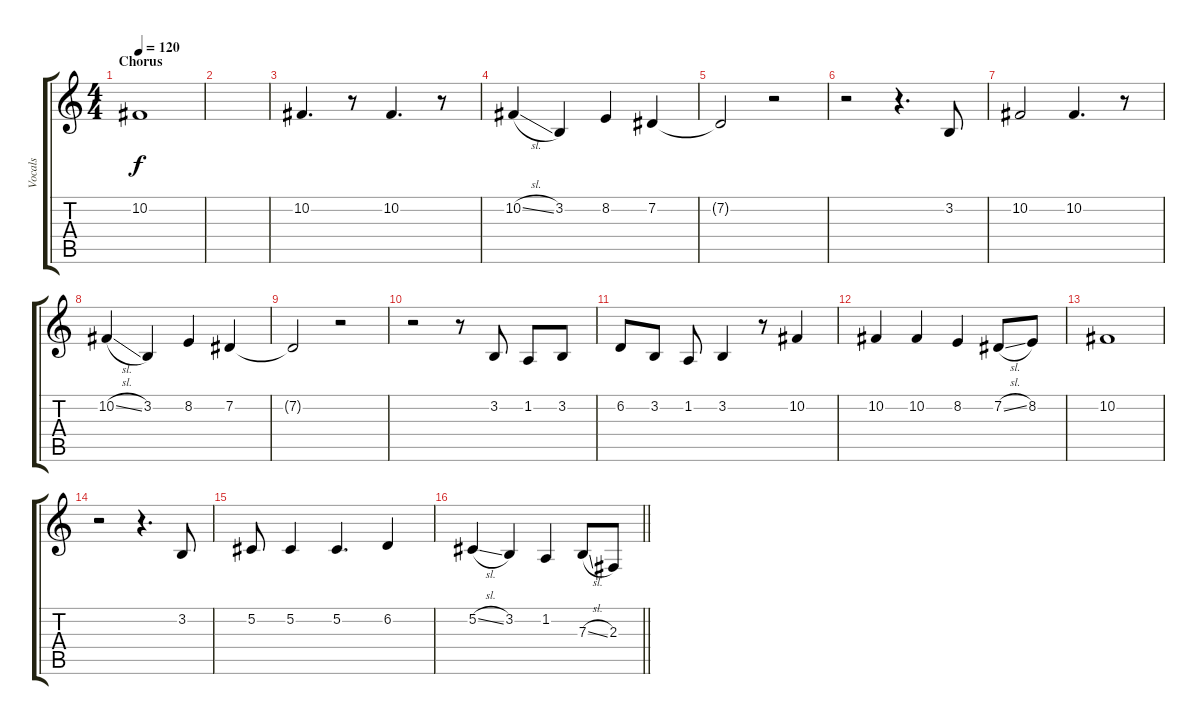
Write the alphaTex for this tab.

\track ("Vocals" "Vocals") {instrument altosax}
\staff {score tabs}
\tuning (Db4 Ab3 E3 B2 Gb2 B1) {hide}
\ts (4 4)
\section ("" "Chorus")
\tempo 120
\clef g2
\ks c
10.2{t}.1{dy f} |
|
10.2.4{d} r.8 10.2.4{d} r.8 |
10.2{sl}.4 3.2.4 8.2.4 7.2.4 |
7.2{t}.2 r.2 |
r.2 r.4{d} 3.2.8 |
10.2.2 10.2.4{d} r.8 |
10.2{sl}.4 3.2.4 8.2.4 7.2.4 |
7.2{t}.2 r.2 |
r.2 r.8 3.2.8 1.2.8 3.2.8 |
6.2.8 3.2.8 1.2.8 3.2.4 r.8 10.2.4 |
10.2.4 10.2.4 8.2.4 7.2{sl}.8 8.2.8 |
10.2.1 |
r.2 r.4{d} 3.2.8 |
5.2.8 5.2.4 5.2.4{d} 6.2.4 |
\barLineRight lightlight
5.2{sl}.4 3.2.4 1.2.4 7.3{sl}.8 2.3.8
